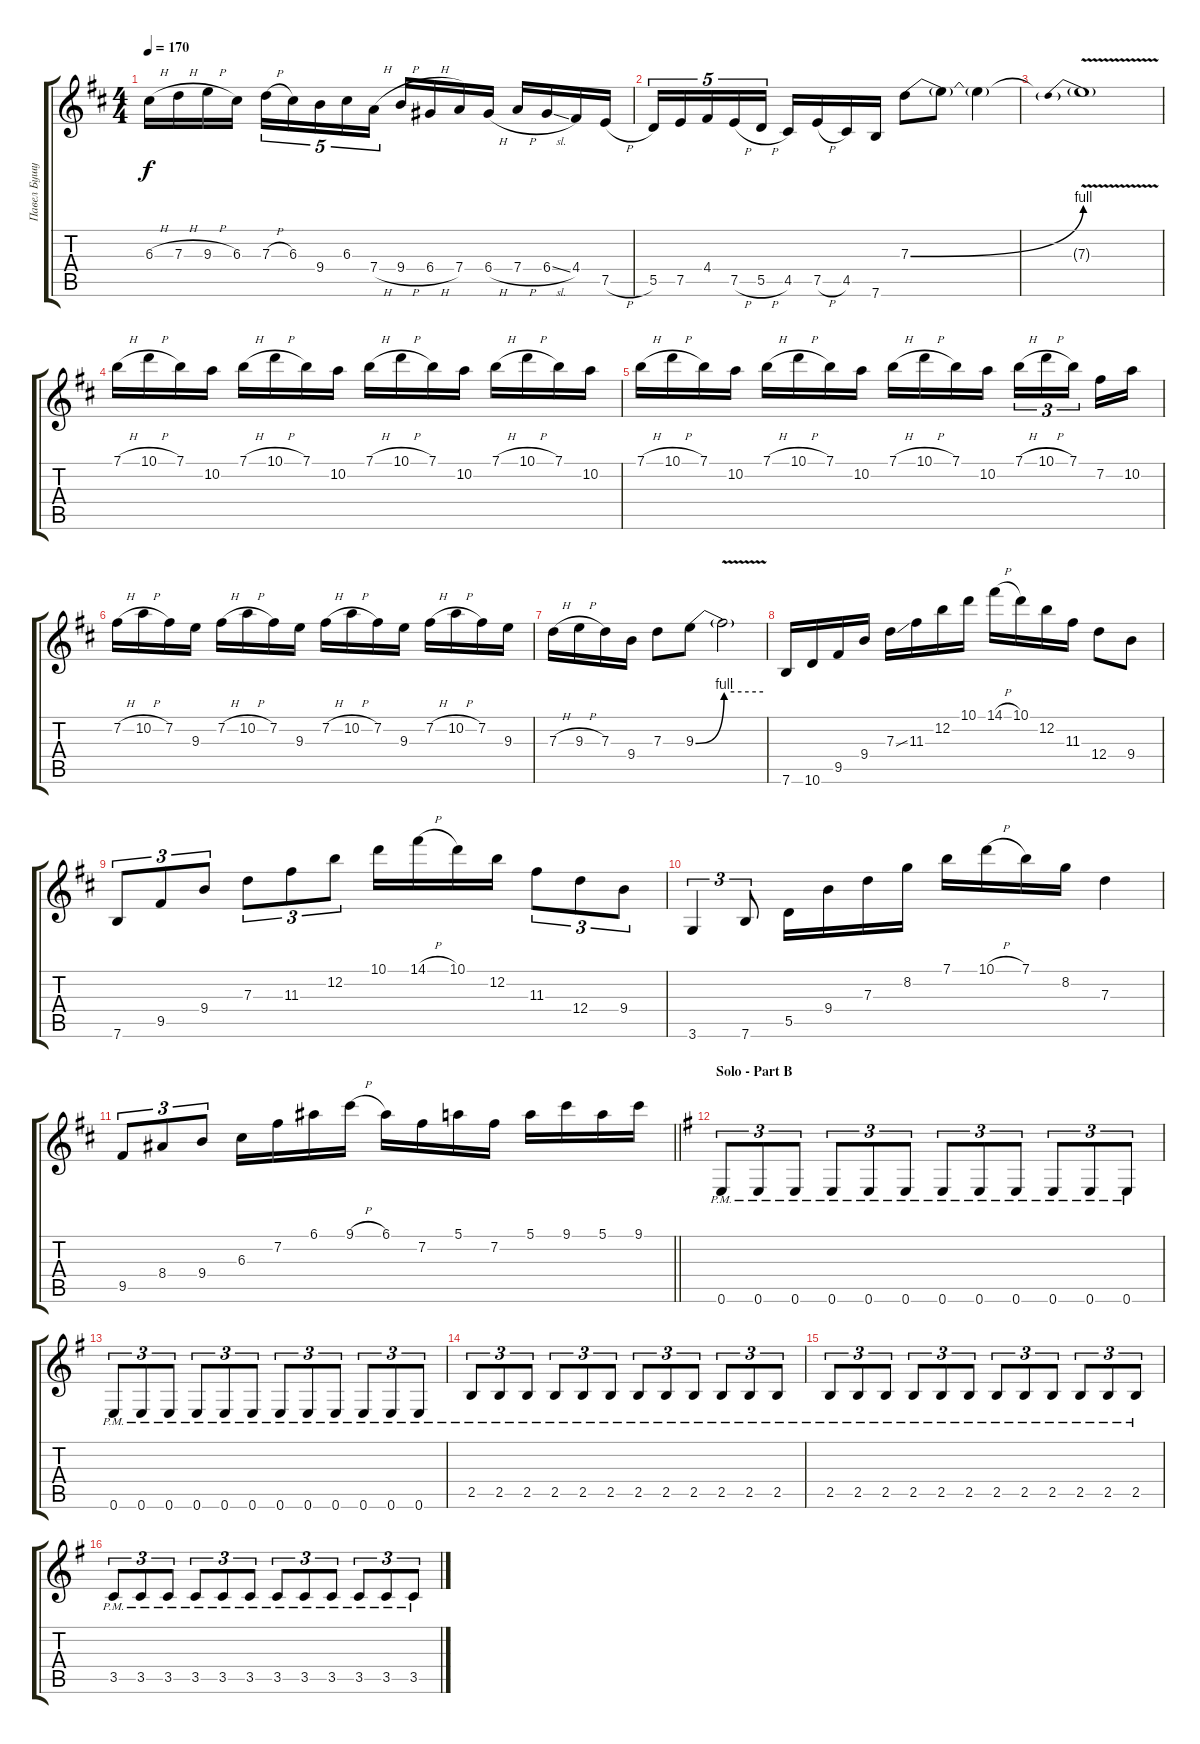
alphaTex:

\track ("Павел Бушуев" "Павел Бушу") {instrument distortionguitar}
\staff {score tabs}
\tuning (E4 B3 G3 D3 A2 E2) {hide}
\ts (4 4)
\tempo 170
\clef g2
\ks d
6.3{h}.16{dy f} 7.3{h}.16 9.3{h}.16 6.3.16 7.3{h}.16{tu (5 4)} 6.3.16{tu (5 4)} 9.4.16{tu (5 4)} 6.3.16{tu (5 4)} 7.4{h}.16{tu (5 4)} 9.4{h}.16 6.4{h}.16 7.4.16 6.4{h}.16 7.4{h}.16 6.4{sl}.16 4.4.16 7.5{h}.16 |
5.5.16{tu (5 4)} 7.5.16{tu (5 4)} 4.4.16{tu (5 4)} 7.5{h}.16{tu (5 4)} 5.5{h}.16{tu (5 4)} 4.5.16 7.5{h}.16 4.5.16 7.6.16 7.3{be (bend 0 0 60 4)}.8 7.3{t}.8 7.3{t}.4 |
7.3{be (prebend 0 4 60 4) v t}.1 |
7.1{h}.16 10.1{h}.16 7.1.16 10.2.16 7.1{h}.16 10.1{h}.16 7.1.16 10.2.16 7.1{h}.16 10.1{h}.16 7.1.16 10.2.16 7.1{h}.16 10.1{h}.16 7.1.16 10.2.16 |
7.1{h}.16 10.1{h}.16 7.1.16 10.2.16 7.1{h}.16 10.1{h}.16 7.1.16 10.2.16 7.1{h}.16 10.1{h}.16 7.1.16 10.2.16 7.1{h}.16{tu (3 2)} 10.1{h}.16{tu (3 2)} 7.1.16{tu (3 2) beam splitsecondary} 7.2.16 10.2.16 |
7.2{h}.16 10.2{h}.16 7.2.16 9.3.16 7.2{h}.16 10.2{h}.16 7.2.16 9.3.16 7.2{h}.16 10.2{h}.16 7.2.16 9.3.16 7.2{h}.16 10.2{h}.16 7.2.16 9.3.16 |
7.3{h}.16 9.3{h}.16 7.3.16 9.4.16 7.3.8 9.3{be (bend 0 0 60 4)}.8 9.3{be (hold 0 4 60 4) v t}.2 |
7.6.16 10.6.16 9.5.16 9.4.16 7.3{ss}.16 11.3.16 12.2.16 10.1.16 14.1{h}.16 10.1.16 12.2.16 11.3.16 12.4.8 9.4.8 |
7.6.8{tu (3 2)} 9.5.8{tu (3 2)} 9.4.8{tu (3 2)} 7.3.8{tu (3 2)} 11.3.8{tu (3 2)} 12.2.8{tu (3 2)} 10.1.16 14.1{h}.16 10.1.16 12.2.16 11.3.8{tu (3 2)} 12.4.8{tu (3 2)} 9.4.8{tu (3 2)} |
3.6.4{tu (3 2)} 7.6.8{tu (3 2)} 5.5.16 9.4.16 7.3.16 8.2.16 7.1.16 10.1{h}.16 7.1.16 8.2.16 7.3.4 |
\barLineRight lightlight
9.5.8{tu (3 2)} 8.4.8{tu (3 2)} 9.4.8{tu (3 2)} 6.3.16 7.2.16 6.1.16 9.1{h}.16 6.1.16 7.2.16 5.1.16 7.2.16 5.1.16 9.1.16 5.1.16 9.1.16 |
\section ("" "Solo - Part B")
\ks g
0.6{pm}.8{tu (3 2) volume 13 instrument distortionguitar} 0.6{pm}.8{tu (3 2)} 0.6{pm}.8{tu (3 2)} 0.6{pm}.8{tu (3 2)} 0.6{pm}.8{tu (3 2)} 0.6{pm}.8{tu (3 2)} 0.6{pm}.8{tu (3 2)} 0.6{pm}.8{tu (3 2)} 0.6{pm}.8{tu (3 2)} 0.6{pm}.8{tu (3 2)} 0.6{pm}.8{tu (3 2)} 0.6{pm}.8{tu (3 2)} |
0.6{pm}.8{tu (3 2)} 0.6{pm}.8{tu (3 2)} 0.6{pm}.8{tu (3 2)} 0.6{pm}.8{tu (3 2)} 0.6{pm}.8{tu (3 2)} 0.6{pm}.8{tu (3 2)} 0.6{pm}.8{tu (3 2)} 0.6{pm}.8{tu (3 2)} 0.6{pm}.8{tu (3 2)} 0.6{pm}.8{tu (3 2)} 0.6{pm}.8{tu (3 2)} 0.6{pm}.8{tu (3 2)} |
2.5{pm}.8{tu (3 2)} 2.5{pm}.8{tu (3 2)} 2.5{pm}.8{tu (3 2)} 2.5{pm}.8{tu (3 2)} 2.5{pm}.8{tu (3 2)} 2.5{pm}.8{tu (3 2)} 2.5{pm}.8{tu (3 2)} 2.5{pm}.8{tu (3 2)} 2.5{pm}.8{tu (3 2)} 2.5{pm}.8{tu (3 2)} 2.5{pm}.8{tu (3 2)} 2.5{pm}.8{tu (3 2)} |
2.5{pm}.8{tu (3 2)} 2.5{pm}.8{tu (3 2)} 2.5{pm}.8{tu (3 2)} 2.5{pm}.8{tu (3 2)} 2.5{pm}.8{tu (3 2)} 2.5{pm}.8{tu (3 2)} 2.5{pm}.8{tu (3 2)} 2.5{pm}.8{tu (3 2)} 2.5{pm}.8{tu (3 2)} 2.5{pm}.8{tu (3 2)} 2.5{pm}.8{tu (3 2)} 2.5{pm}.8{tu (3 2)} |
3.5{pm}.8{tu (3 2)} 3.5{pm}.8{tu (3 2)} 3.5{pm}.8{tu (3 2)} 3.5{pm}.8{tu (3 2)} 3.5{pm}.8{tu (3 2)} 3.5{pm}.8{tu (3 2)} 3.5{pm}.8{tu (3 2)} 3.5{pm}.8{tu (3 2)} 3.5{pm}.8{tu (3 2)} 3.5{pm}.8{tu (3 2)} 3.5{pm}.8{tu (3 2)} 3.5{pm}.8{tu (3 2)}
